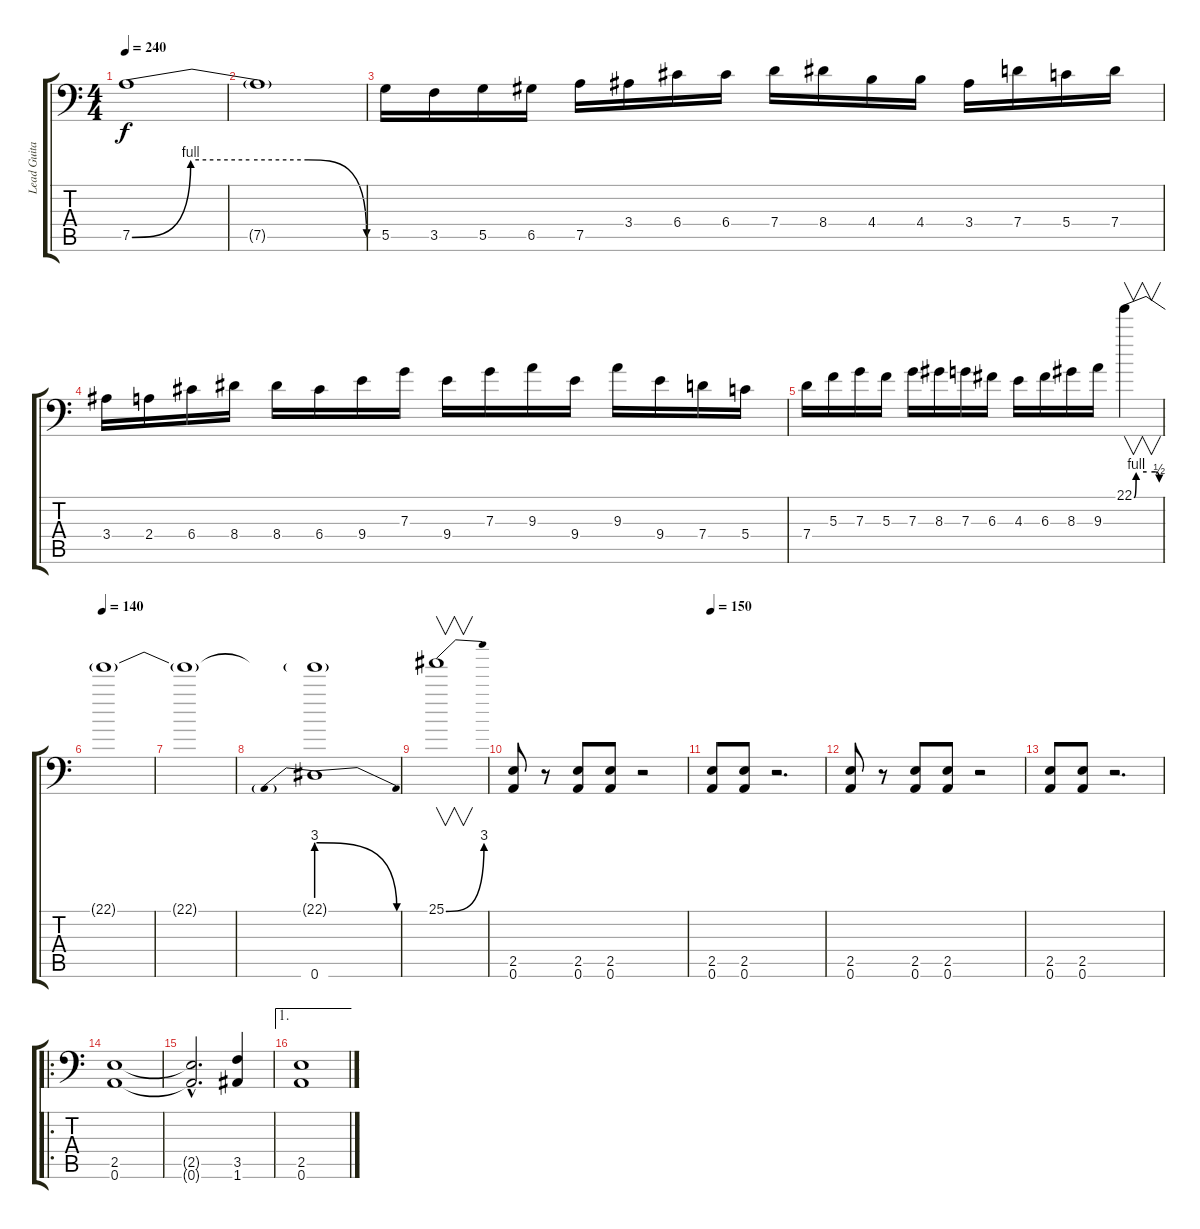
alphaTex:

\track ("Lead Guitar" "Lead Guita") {instrument distortionguitar}
\staff {score tabs}
\tuning (A3 E3 C3 G2 D2 A1) {hide}
\ts (4 4)
\tempo 240
\clef f4
\ks c
7.5{be (custom 0 0 15 4 30 4 45 4 60 0)}.1{dy f} |
7.5{t}.1 |
5.5.16 3.5.16 5.5.16 6.5.16 7.5.16 3.4.16 6.4.16 6.4.16 7.4.16 8.4.16 4.4.16 4.4.16 3.4.16 7.4.16 5.4.16 7.4.16 |
3.4.16 2.4.16 6.4.16 8.4.16 8.4.16 6.4.16 9.4.16 7.3.16 9.4.16 7.3.16 9.3.16 9.4.16 9.3.16 9.4.16 7.4.16 5.4.16 |
7.4.16 5.3.16 7.3.16 5.3.16 7.3.16 8.3.16 7.3.16 6.3.16 4.3.16 6.3.16 8.3.16 9.3.16 22.1{be (custom 0 0 5 4 30 4 50 4 60 2)}.4{v} |
\tempo 140
22.1{t}.1 |
22.1{t}.1 |
(22.1{t} 0.6{be (prebendrelease 0 12 60 0)}).1 |
25.1{be (bend 0 0 60 12)}.1{v} |
(2.5 0.6).8 r.8 (2.5 0.6).8 (2.5 0.6).8 r.2 |
\tempo 150
(2.5 0.6).8 (2.5 0.6).8 r.2{d} |
(2.5 0.6).8 r.8 (2.5 0.6).8 (2.5 0.6).8 r.2 |
(2.5 0.6).8 (2.5 0.6).8 r.2{d} |
\ro
(2.5 0.6).1 |
(2.5{hac t} 0.6{hac t}).2{d} (3.5 1.6).4 |
\ae 1
(2.5 0.6).1
